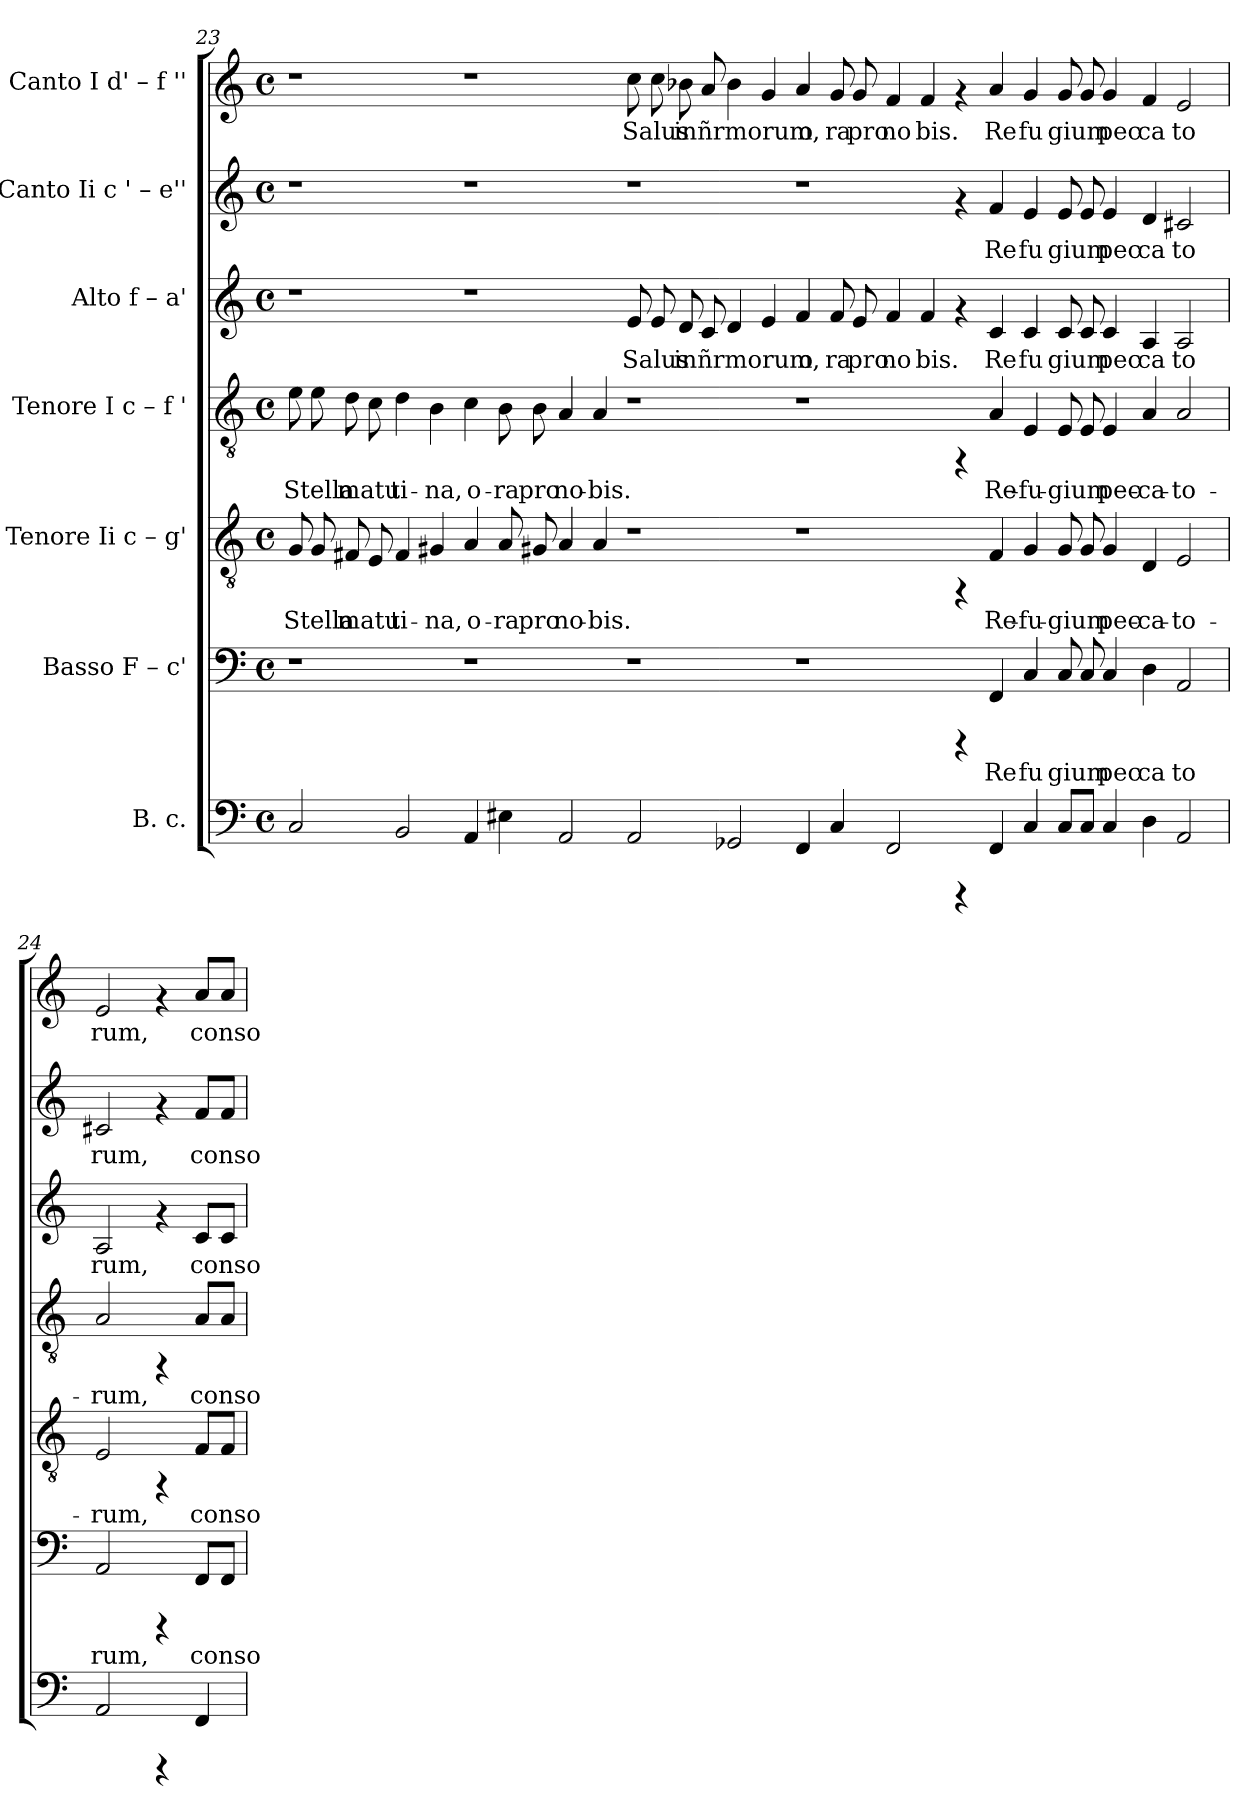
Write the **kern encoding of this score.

**kern	**kern	**text	**kern	**text	**kern	**text	**kern	**text	**kern	**text	**kern	**text
*part7	*part6	*part6	*part5	*part5	*part4	*part4	*part3	*part3	*part2	*part2	*part1	*part1
*staff7	*staff6	*staff6	*staff5	*staff5	*staff4	*staff4	*staff3	*staff3	*staff2	*staff2	*staff1	*staff1
*I"B. c.	*I"Basso  F – c'	*	*I"Tenore Ii  c – g'	*	*I"Tenore I  c – f '	*	*I"Alto  f – a'	*	*I"Canto Ii  c ' – e''	*	*I"Canto I  d' – f ''	*
!!LO:PB:g=z
*clefF4	*clefF4	*	*clefGv2	*	*clefGv2	*	*clefG2	*	*clefG2	*	*clefG2	*
*k[]	*k[]	*	*k[]	*	*k[]	*	*k[]	*	*k[]	*	*k[]	*
*C:	*C:	*	*C:	*	*C:	*	*C:	*	*C:	*	*C:	*
*M4/4	*M4/4	*	*M4/4	*	*M4/4	*	*M4/4	*	*M4/4	*	*M4/4	*
*met(c)	*met(c)	*	*met(c)	*	*met(c)	*	*met(c)	*	*met(c)	*	*met(c)	*
=23	=23	=23	=23	=23	=23	=23	=23	=23	=23	=23	=23	=23
!	!	!	!	!LO:LY:b:cj	!	!LO:LY:b:cj	!	!	!	!	!	!
2C/	1r	.	8G/	Stella	8e\	Stella	1r	.	1r	.	1r	.
!	!	!	!	!LO:LY:b:cj	!	!LO:LY:b:cj	!	!	!	!	!	!
.	.	.	8G/	.	8e\	.	.	.	.	.	.	.
!	!	!	!	!LO:LY:b:cj	!	!LO:LY:b:cj	!	!	!	!	!	!
.	.	.	8F#X/	matu-	8d\	matu-	.	.	.	.	.	.
!	!	!	!	!LO:LY:b:cj	!	!LO:LY:b:cj	!	!	!	!	!	!
.	.	.	8E/	--	8c\	--	.	.	.	.	.	.
!	!	!	!	!LO:LY:b:cj	!	!LO:LY:b:cj	!	!	!	!	!	!
2BB/	.	.	4F#/	-ti-	4d\	-ti-	.	.	.	.	.	.
!	!	!	!	!LO:LY:b:cj	!	!LO:LY:b:cj	!	!	!	!	!	!
.	.	.	4G#X/	-na,	4B\	-na,	.	.	.	.	.	.
!	!	!	!	!LO:LY:b:cj	!	!LO:LY:b:cj	!	!	!	!	!	!
4AA/	1r	.	4A/	o-	4c\	o-	1r	.	1r	.	1r	.
!	!	!	!	!LO:LY:b:cj	!	!LO:LY:b:cj	!	!	!	!	!	!
4E#\	.	.	8A/	-ra	8B\	-ra	.	.	.	.	.	.
!	!	!	!	!LO:LY:b:cj	!	!LO:LY:b:cj	!	!	!	!	!	!
.	.	.	8G#X/	pro	8B\	pro	.	.	.	.	.	.
!	!	!	!	!LO:LY:b:cj	!	!LO:LY:b:cj	!	!	!	!	!	!
2AA/	.	.	4A/	no-	4A/	no-	.	.	.	.	.	.
!	!	!	!	!LO:LY:b:cj	!	!LO:LY:b:cj	!	!	!	!	!	!
.	.	.	4A/	-bis.	4A/	-bis.	.	.	.	.	.	.
!	!	!	!	!	!	!	!	!LO:LY:b:cj	!	!	!	!LO:LY:b:cj
2AA/	1r	.	1r	.	1r	.	8e/	Salus	1r	.	8cc\	Salus
!	!	!	!	!	!	!	!	!LO:LY:b:cj	!	!	!	!LO:LY:b:cj
.	.	.	.	.	.	.	8e/	.	.	.	8cc\	.
!	!	!	!	!	!	!	!	!LO:LY:b:cj	!	!	!	!LO:LY:b:cj
.	.	.	.	.	.	.	8d/	inñrmorum,	.	.	8b-X\	inñrmorum,
!	!	!	!	!	!	!	!	!LO:LY:b:cj	!	!	!	!LO:LY:b:cj
.	.	.	.	.	.	.	8c/	.	.	.	8a/	.
!	!	!	!	!	!	!	!	!LO:LY:b:cj	!	!	!	!LO:LY:b:cj
2GG-/	.	.	.	.	.	.	4d/	.	.	.	4b-\	.
!	!	!	!	!	!	!	!	!LO:LY:b:cj	!	!	!	!LO:LY:b:cj
.	.	.	.	.	.	.	4e/	.	.	.	4g/	.
!	!	!	!	!	!	!	!	!LO:LY:b:cj	!	!	!	!LO:LY:b:cj
4FF/	1r	.	1r	.	1r	.	4f/	o	1r	.	4a/	o
!	!	!	!	!	!	!	!	!LO:LY:b:cj	!	!	!	!LO:LY:b:cj
4C/	.	.	.	.	.	.	8f/	ra	.	.	8g/	ra
!	!	!	!	!	!	!	!	!LO:LY:b:cj	!	!	!	!LO:LY:b:cj
.	.	.	.	.	.	.	8e/	pro	.	.	8g/	pro
!	!	!	!	!	!	!	!	!LO:LY:b:cj	!	!	!	!LO:LY:b:cj
2FF/	.	.	.	.	.	.	4f/	no	.	.	4f/	no
!	!	!	!	!	!	!	!	!LO:LY:b:cj	!	!	!	!LO:LY:b:cj
.	.	.	.	.	.	.	4f/	bis.	.	.	4f/	bis.
4rCCC	4rCCC	.	4rFF	.	4rFF	.	4rf	.	4rf	.	4rf	.
!	!	!LO:LY:b:rj	!	!LO:LY:b:cj	!	!LO:LY:b:cj	!	!LO:LY:b:cj	!	!LO:LY:b:cj	!	!LO:LY:b:cj
4FF/	4FF/	Re	4F#/	Re-	4A/	Re-	4c/	Re	4f/	Re	4a/	Re
!	!	!LO:LY:b:rj	!	!LO:LY:b:cj	!	!LO:LY:b:cj	!	!LO:LY:b:cj	!	!LO:LY:b:cj	!	!LO:LY:b:cj
4C/	4C/	fu	4G#/	-fu-	4E/	-fu-	4c/	fu	4e/	fu	4g/	fu
!	!	!LO:LY:b:rj	!	!LO:LY:b:cj	!	!LO:LY:b:cj	!	!LO:LY:b:cj	!	!LO:LY:b:cj	!	!LO:LY:b:cj
8C/L	8C/	gium	8G#/	-gium	8E/	-gium	8c/	gium	8e/	gium	8g/	gium
!	!	!LO:LY:b:rj	!	!LO:LY:b:cj	!	!LO:LY:b:cj	!	!LO:LY:b:cj	!	!LO:LY:b:cj	!	!LO:LY:b:cj
8C/J	8C/	.	8G#/	.	8E/	.	8c/	.	8e/	.	8g/	.
!	!	!LO:LY:b:rj	!	!LO:LY:b:cj	!	!LO:LY:b:cj	!	!LO:LY:b:cj	!	!LO:LY:b:cj	!	!LO:LY:b:cj
4C/	4C/	pec	4G#/	pec-	4E/	pec-	4c/	pec	4e/	pec	4g/	pec
!	!	!LO:LY:b:rj	!	!LO:LY:b:cj	!	!LO:LY:b:cj	!	!LO:LY:b:cj	!	!LO:LY:b:cj	!	!LO:LY:b:cj
4D\	4D\	ca	4D/	-ca-	4A/	-ca-	4A/	ca	4d/	ca	4f/	ca
!	!	!LO:LY:b:rj	!	!LO:LY:b:cj	!	!LO:LY:b:cj	!	!LO:LY:b:cj	!	!LO:LY:b:cj	!	!LO:LY:b:cj
2AA/	2AA/	to	2E/	-to-	2A/	-to-	2A/	to	2c#X/	to	2e/	to
!!LO:PB:g=z
=24	=24	=24	=24	=24	=24	=24	=24	=24	=24	=24	=24	=24
!	!	!LO:LY:b:rj	!	!LO:LY:b:cj	!	!LO:LY:b:cj	!	!LO:LY:b:cj	!	!LO:LY:b:cj	!	!LO:LY:b:cj
2AA/	2AA/	rum,	2E/	-rum,	2A/	-rum,	2A/	rum,	2c#X/	rum,	2e/	rum,
4rCCC	4rCCC	.	4rFF	.	4rFF	.	4rf	.	4rf	.	4rf	.
!	!	!LO:LY:b:rj	!	!LO:LY:b:cj	!	!LO:LY:b:cj	!	!LO:LY:b:cj	!	!LO:LY:b:cj	!	!LO:LY:b:cj
4FF/	8FF/L	conso	8F/L	conso	8A/L	conso	8c/L	conso	8f/L	conso	8a/L	conso-
!	!	!LO:LY:b:rj	!	!LO:LY:b:cj	!	!LO:LY:b:cj	!	!LO:LY:b:cj	!	!LO:LY:b:cj	!	!LO:LY:b:cj
.	8FF/J	.	8F/J	.	8A/J	.	8c/J	.	8f/J	.	8a/J	--
=	=	=	=	=	=	=	=	=	=	=	=	=
*-	*-	*-	*-	*-	*-	*-	*-	*-	*-	*-	*-	*-
